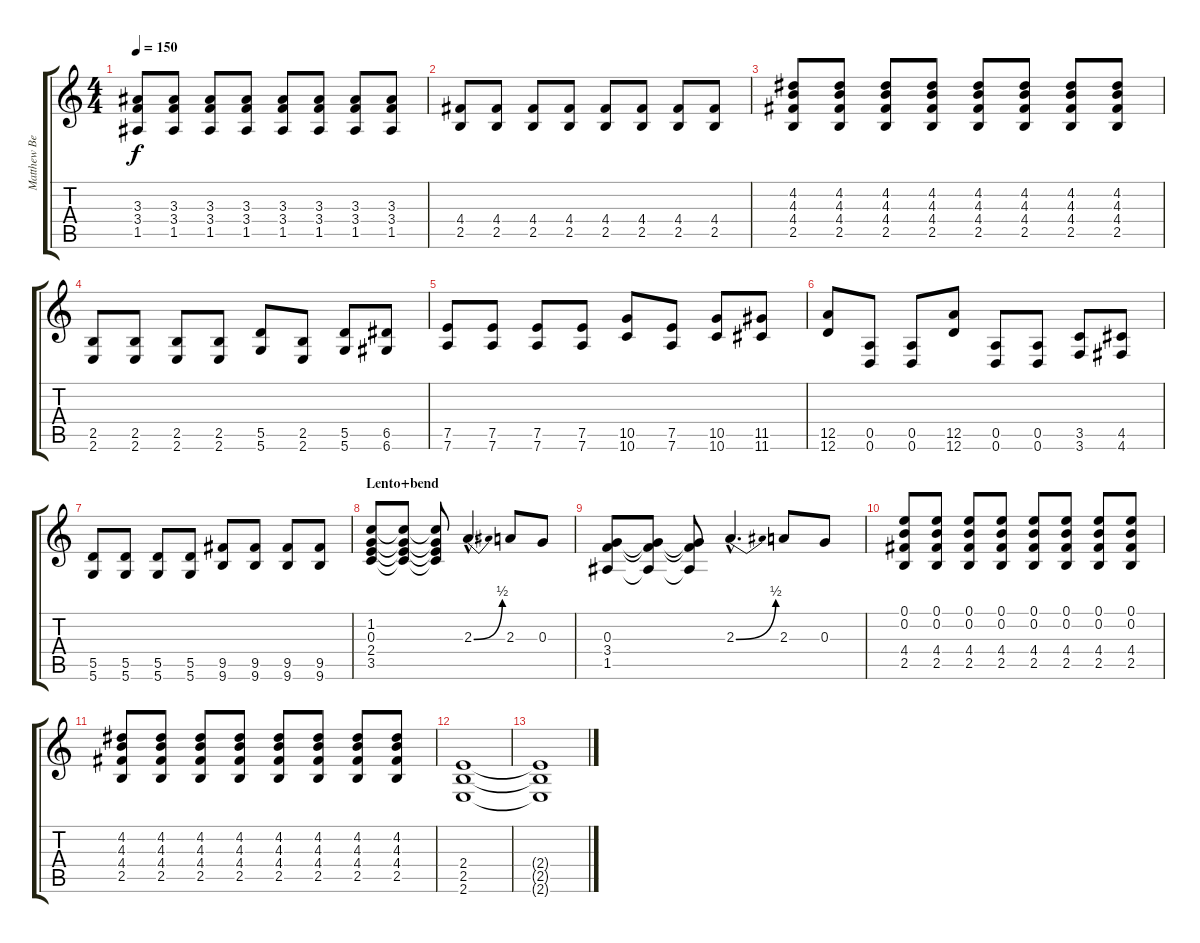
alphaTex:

\track ("Matthew Bellamy" "Matthew Be") {instrument distortionguitar}
\staff {score tabs}
\tuning (E4 B3 G3 D3 A2 D2) {hide}
\ts (4 4)
\tempo 150
\clef g2
\ks c
(3.3 3.4 1.5).8{dy f} (3.3 3.4 1.5).8 (3.3 3.4 1.5).8 (3.3 3.4 1.5).8 (3.3 3.4 1.5).8 (3.3 3.4 1.5).8 (3.3 3.4 1.5).8 (3.3 3.4 1.5).8 |
(4.4 2.5).8 (4.4 2.5).8 (4.4 2.5).8 (4.4 2.5).8 (4.4 2.5).8 (4.4 2.5).8 (4.4 2.5).8 (4.4 2.5).8 |
(4.2 4.3 4.4 2.5).8 (4.2 4.3 4.4 2.5).8 (4.2 4.3 4.4 2.5).8 (4.2 4.3 4.4 2.5).8 (4.2 4.3 4.4 2.5).8 (4.2 4.3 4.4 2.5).8 (4.2 4.3 4.4 2.5).8 (4.2 4.3 4.4 2.5).8 |
(2.5 2.6).8 (2.5 2.6).8 (2.5 2.6).8 (2.5 2.6).8 (5.5 5.6).8 (2.5 2.6).8 (5.5 5.6).8 (6.5 6.6).8 |
(7.5 7.6).8 (7.5 7.6).8 (7.5 7.6).8 (7.5 7.6).8 (10.5 10.6).8 (7.5 7.6).8 (10.5 10.6).8 (11.5 11.6).8 |
(12.5 12.6).8 (0.5 0.6).8 (0.5 0.6).8 (12.5 12.6).8 (0.5 0.6).8 (0.5 0.6).8 (3.5 3.6).8 (4.5 4.6).8 |
(5.5 5.6).8 (5.5 5.6).8 (5.5 5.6).8 (5.5 5.6).8 (9.5 9.6).8 (9.5 9.6).8 (9.5 9.6).8 (9.5 9.6).8 |
\section ("" "Lento+bend")
(1.2 0.3 2.4 3.5).8 (1.2{t} 0.3{t} 2.4{t} 3.5{t}).8 (1.2{t} 0.3{t} 2.4{t} 3.5{t}).8 2.3{be (bend 0 0 60 2) hac}.4{d} 2.3.8 0.3.8 |
(0.3 3.4 1.5).8 (0.3{t} 3.4{t} 1.5{t}).8 (0.3{t} 3.4{t} 1.5{t}).8 2.3{be (bend 0 0 60 2) hac}.4{d} 2.3.8 0.3.8 |
(0.1 0.2 4.4 2.5).8 (0.1 0.2 4.4 2.5).8 (0.1 0.2 4.4 2.5).8 (0.1 0.2 4.4 2.5).8 (0.1 0.2 4.4 2.5).8 (0.1 0.2 4.4 2.5).8 (0.1 0.2 4.4 2.5).8 (0.1 0.2 4.4 2.5).8 |
(4.2 4.3 4.4 2.5).8 (4.2 4.3 4.4 2.5).8 (4.2 4.3 4.4 2.5).8 (4.2 4.3 4.4 2.5).8 (4.2 4.3 4.4 2.5).8 (4.2 4.3 4.4 2.5).8 (4.2 4.3 4.4 2.5).8 (4.2 4.3 4.4 2.5).8 |
(2.4 2.5 2.6).1 |
(2.4{t} 2.5{t} 2.6{t}).1
